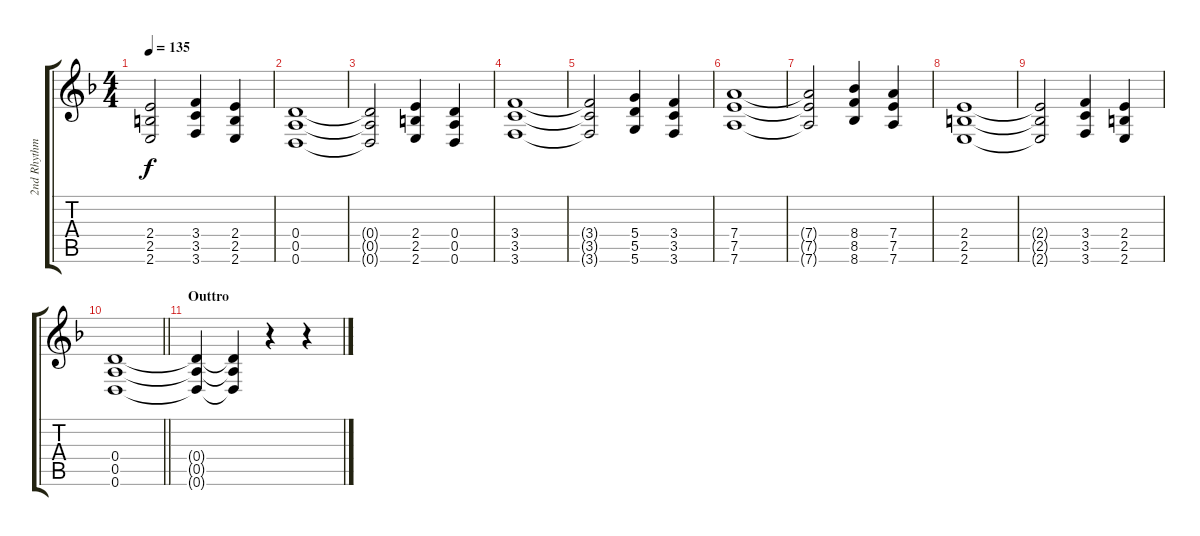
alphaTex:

\track ("2nd Rhythm " "2nd Rhythm") {instrument overdrivenguitar}
\staff {score tabs}
\tuning (E4 B3 G3 D3 A2 D2) {hide}
\ts (4 4)
\tempo 135
\clef g2
\ks dminor
(2.4{t} 2.5{t} 2.6{t}).2{dy f} (3.4 3.5 3.6).4 (2.4 2.5 2.6).4 |
(0.4 0.5 0.6).1 |
(0.4{t} 0.5{t} 0.6{t}).2 (2.4 2.5 2.6).4 (0.4 0.5 0.6).4 |
(3.4 3.5 3.6).1 |
(3.4{t} 3.5{t} 3.6{t}).2 (5.4 5.5 5.6).4 (3.4 3.5 3.6).4 |
(7.4 7.5 7.6).1 |
(7.4{t} 7.5{t} 7.6{t}).2 (8.4 8.5 8.6).4 (7.4 7.5 7.6).4 |
(2.4 2.5 2.6).1 |
(2.4{t} 2.5{t} 2.6{t}).2 (3.4 3.5 3.6).4 (2.4 2.5 2.6).4 |
\barLineRight lightlight
(0.4 0.5 0.6).1 |
\section ("" "Outtro")
(0.4{t} 0.5{t} 0.6{t}).4 (0.4{t} 0.5{t} 0.6{t}).4 r.4 r.4
